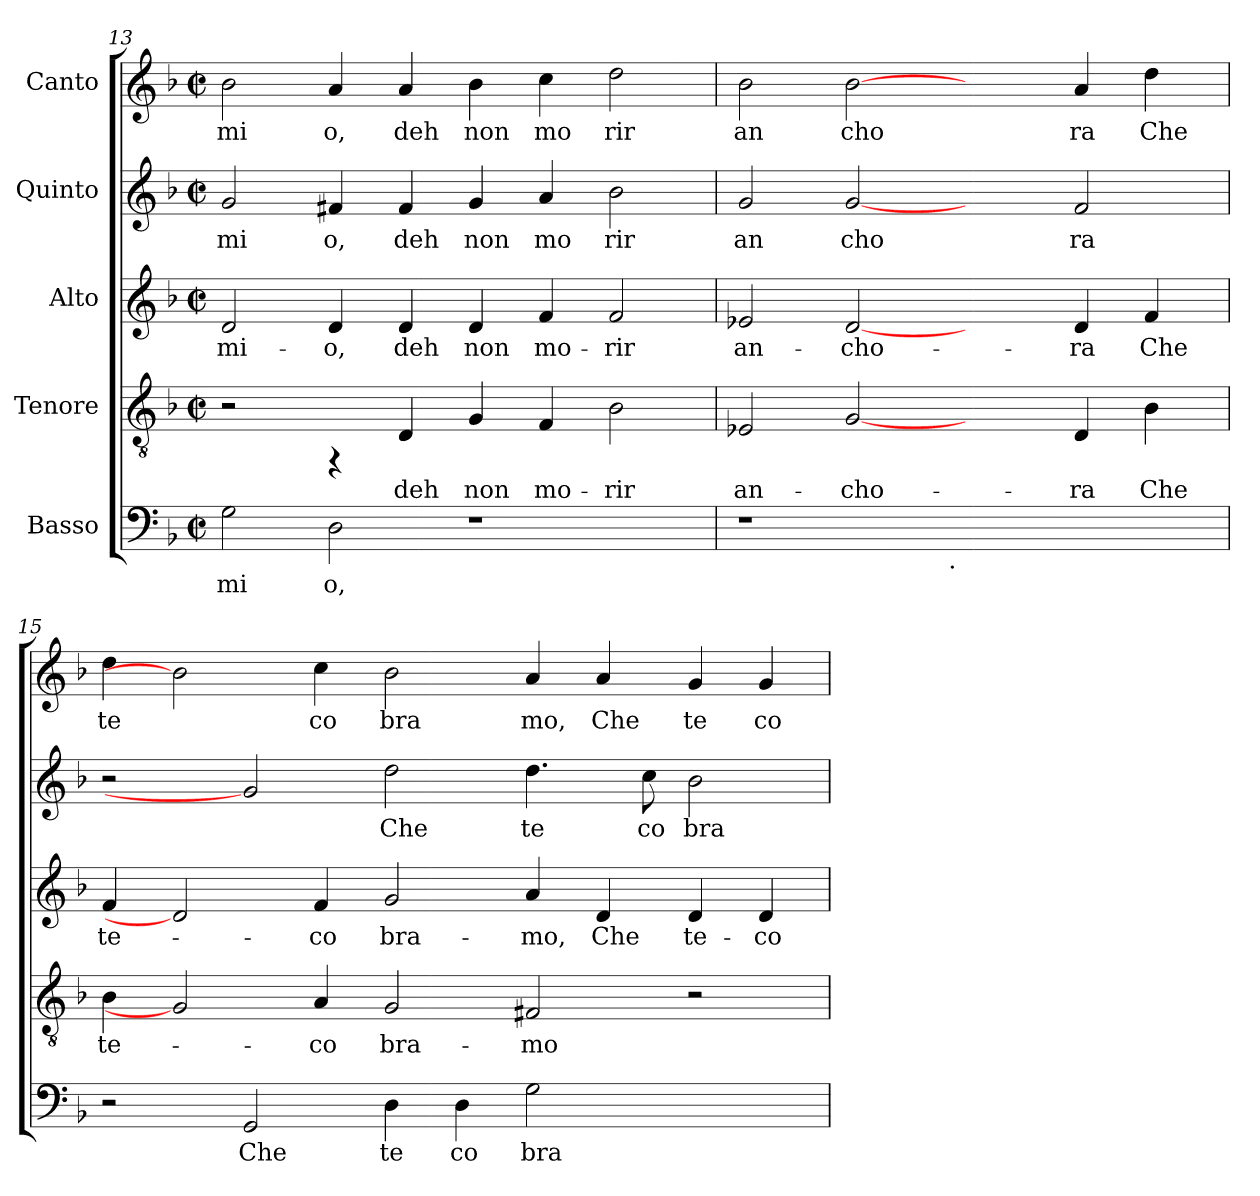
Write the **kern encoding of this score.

**kern	**text	**kern	**text	**kern	**text	**kern	**text	**kern	**text
*part5	*part5	*part4	*part4	*part3	*part3	*part2	*part2	*part1	*part1
*staff5	*staff5	*staff4	*staff4	*staff3	*staff3	*staff2	*staff2	*staff1	*staff1
*I"Basso	*	*I"Tenore	*	*I"Alto	*	*I"Quinto	*	*I"Canto	*
*clefF4	*	*clefGv2	*	*clefG2	*	*clefG2	*	*clefG2	*
*k[b-]	*	*k[b-]	*	*k[b-]	*	*k[b-]	*	*k[b-]	*
*F:	*	*F:	*	*F:	*	*F:	*	*F:	*
*M2/2	*	*M2/2	*	*M2/2	*	*M2/2	*	*M2/2	*
*met(c|)	*	*met(c|)	*	*met(c|)	*	*met(c|)	*	*met(c|)	*
=13	=13	=13	=13	=13	=13	=13	=13	=13	=13
!	!LO:LY:b:cj	!	!	!	!LO:LY:b:cj	!	!LO:LY:b:cj	!	!LO:LY:b:cj
2G\	mi	2r	.	2d/	mi-	2g/	mi	2b-\	mi
!	!LO:LY:b:cj	!	!	!	!LO:LY:b:cj	!	!LO:LY:b:cj	!	!LO:LY:b:cj
2D\	o,	4rFF	.	4d/	-o,	4f#X/	o,	4a/	o,
!	!	!	!LO:LY:b:cj	!	!LO:LY:b:cj	!	!LO:LY:b:cj	!	!LO:LY:b:cj
.	.	4D/	deh	4d/	deh	4f#/	deh	4a/	deh
!	!	!	!LO:LY:b:cj	!	!LO:LY:b:cj	!	!LO:LY:b:cj	!	!LO:LY:b:cj
1r	.	4G/	non	4d/	non	4g/	non	4b-\	non
!	!	!	!LO:LY:b:cj	!	!LO:LY:b:cj	!	!LO:LY:b:cj	!	!LO:LY:b:cj
.	.	4F/	mo-	4f/	mo-	4a/	mo	4cc\	mo
!	!	!	!LO:LY:b:cj	!	!LO:LY:b:cj	!	!LO:LY:b:cj	!	!LO:LY:b:cj
.	.	2B-\	-rir	2f/	-rir	2b-\	rir	2dd\	rir
=14	=14	=14	=14	=14	=14	=14	=14	=14	=14
!	!	!	!LO:LY:b:cj	!	!LO:LY:b:cj	!	!LO:LY:b:cj	!	!LO:LY:b:cj
*^	*	*	*	*	*	*	*	*	*
1r	2ryy	.	2E-X/	an-	2e-X/	an-	2g/	an	2b-\	an
!	!	!	!	!LO:LY:b:cj	!	!LO:LY:b:cj	!	!LO:LY:b:cj	!	!LO:LY:b:cj
.	4...ryy	.	[2G	-cho-	[2d	-cho-	[2g	cho	[2b-	cho
!	!LO:TX:b:t=.	!	!	!	!	!	!	!	!	!
.	1ryy	.	.	.	.	.	.	.	.	.
1ryy	.	.	2ryy	.	2ryy	.	2ryy	.	2ryy	.
!	!	!	!	!LO:LY:b:cj	!	!LO:LY:b:cj	!	!LO:LY:b:cj	!	!LO:LY:b:cj
.	.	.	4D/	-ra	4d/	-ra	2f/	ra	4a/	ra
!	!	!	!	!LO:LY:b:cj	!	!LO:LY:b:cj	!	!	!	!LO:LY:b:cj
.	.	.	4B-\	Che	4f/	Che	.	.	4dd\	Che
.	32ryy	.	.	.	.	.	.	.	.	.
=15	=15	=15	=15	=15	=15	=15	=15	=15	=15	=15
!	!	!	!	!LO:LY:b:cj	!	!LO:LY:b:cj	!	!	!	!LO:LY:b:cj
*v	*v	*	*	*	*	*	*	*	*	*
2r	.	4B-\	te-	4f/	te-	2r	.	4dd\	te
.	.	2G]	.	2d]	.	.	.	2b-]	.
!	!LO:LY:b:cj	!	!	!	!	!	!	!	!
2GG/	Che	.	.	.	.	2g]	.	.	.
!	!	!	!LO:LY:b:cj	!	!LO:LY:b:cj	!	!	!	!LO:LY:b:cj
.	.	4A/	-co	4f/	-co	.	.	4cc\	co
!	!LO:LY:b:cj	!	!LO:LY:b:cj	!	!LO:LY:b:cj	!	!LO:LY:b:cj	!	!LO:LY:b:cj
4D\	te	2G/	bra-	2g/	bra-	2dd\	Che	2b-\	bra
!	!LO:LY:b:cj	!	!	!	!	!	!	!	!
4D\	co	.	.	.	.	.	.	.	.
!	!LO:LY:b:cj	!	!LO:LY:b:cj	!	!LO:LY:b:cj	!	!LO:LY:b:cj	!	!LO:LY:b:cj
2G\	bra	2F#X/	-mo	4a/	-mo,	4.dd\	te	4a/	mo,
!	!	!	!	!	!LO:LY:b:cj	!	!	!	!LO:LY:b:cj
.	.	.	.	4d/	Che	.	.	4a/	Che
!	!	!	!	!	!	!	!LO:LY:b:cj	!	!
.	.	.	.	.	.	8cc\	co	.	.
!	!	!	!	!	!LO:LY:b:cj	!	!LO:LY:b:cj	!	!LO:LY:b:cj
2ryy	.	2r	.	4d/	te-	2b-\	bra	4g/	te
!	!	!	!	!	!LO:LY:b:cj	!	!	!	!LO:LY:b:cj
.	.	.	.	4d/	-co	.	.	4g/	co
=	=	=	=	=	=	=	=	=	=
*-	*-	*-	*-	*-	*-	*-	*-	*-	*-
